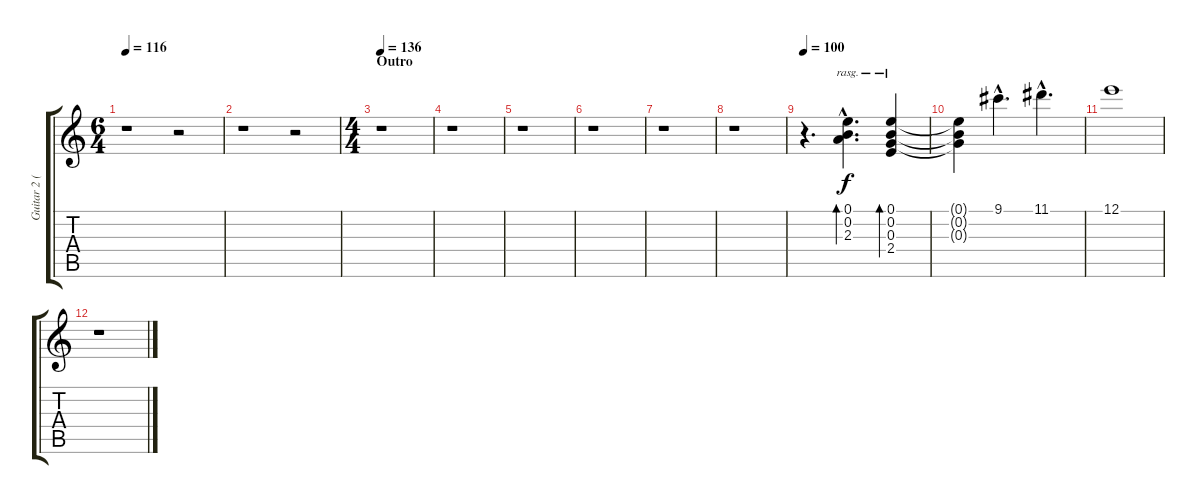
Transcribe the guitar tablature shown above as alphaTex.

\track ("Guitar 2 (clean)" "Guitar 2 (") {instrument acousticguitarsteel}
\staff {score tabs}
\tuning (E4 B3 G3 D3 A2 E2) {hide}
\ts (6 4)
\tempo 116
\clef g2
\ks c
r.1{dy f} r.2 |
r.1 r.2 |
\ts (4 4)
\section ("" "Outro")
\tempo 136
r.1 |
r.1 |
r.1 |
r.1 |
r.1 |
r.1 |
\tempo 100
r.4{d} (0.1{hac} 0.2{hac} 2.3{hac}).4{d bd 120 rasg ii} (0.1 0.2 0.3 2.4).4{bd 480 rasg ii} |
(0.1{t} 0.2{t} 0.3{t}).4 9.1{hac}.4{d} 11.1{hac}.4{d} |
12.1.1 |
r.1
